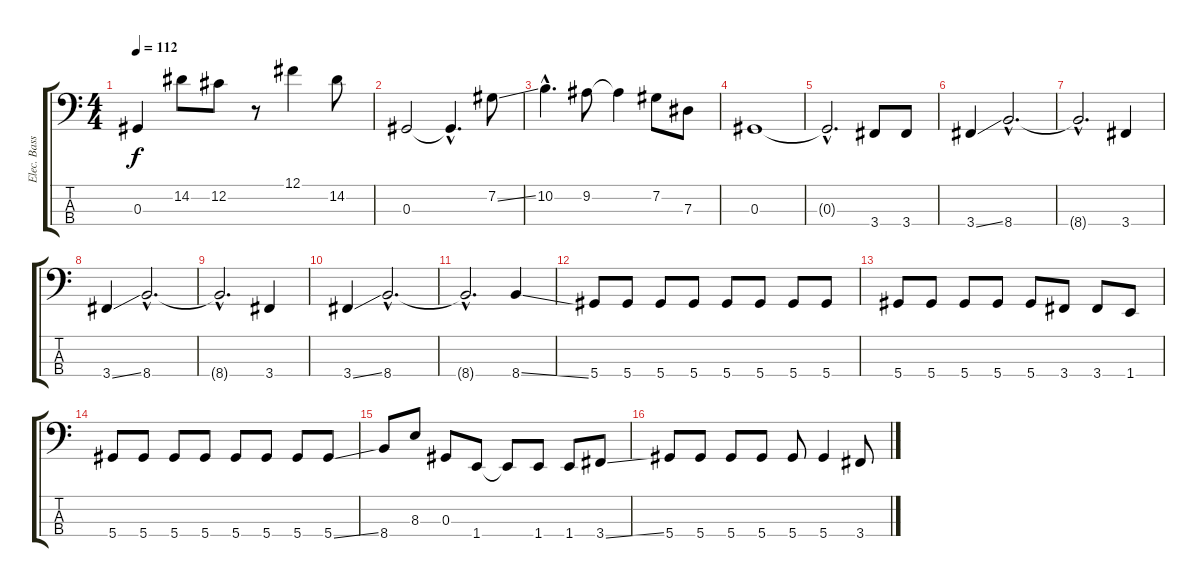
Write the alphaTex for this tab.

\track ("Elec. Bass" "Elec. Bass") {instrument electricbasspick}
\staff {score tabs}
\tuning (Gb2 Db2 Ab1 Eb1) {hide}
\ts (4 4)
\tempo 112
\clef f4
\ks c
0.3{t}.4{dy f} 14.2.8 12.2.8 r.8 12.1.4 14.2.8 |
0.3.2 0.3{hac t}.4{d} 7.2{ss}.8 |
10.2{hac}.4{d} 9.2.8 9.2{t}.4 7.2.8 7.3.8 |
0.3.1 |
0.3{hac t}.2{d} 3.4.8 3.4.8 |
3.4{ss}.4 8.4{hac}.2{d} |
8.4{hac t}.2{d} 3.4.4 |
3.4{ss}.4 8.4{hac}.2{d} |
8.4{hac t}.2{d} 3.4.4 |
3.4{ss}.4 8.4{hac}.2{d} |
8.4{hac t}.2{d} 8.4{ss}.4 |
5.4.8 5.4.8 5.4.8 5.4.8 5.4.8 5.4.8 5.4.8 5.4.8 |
5.4.8 5.4.8 5.4.8 5.4.8 5.4.8 3.4.8 3.4.8 1.4.8 |
5.4.8 5.4.8 5.4.8 5.4.8 5.4.8 5.4.8 5.4.8 5.4{ss}.8 |
8.4.8 8.3.8 0.3.8 1.4.8 1.4{t}.8 1.4.8 1.4.8 3.4{ss}.8 |
5.4.8 5.4.8 5.4.8 5.4.8 5.4.8 5.4.4 3.4.8
